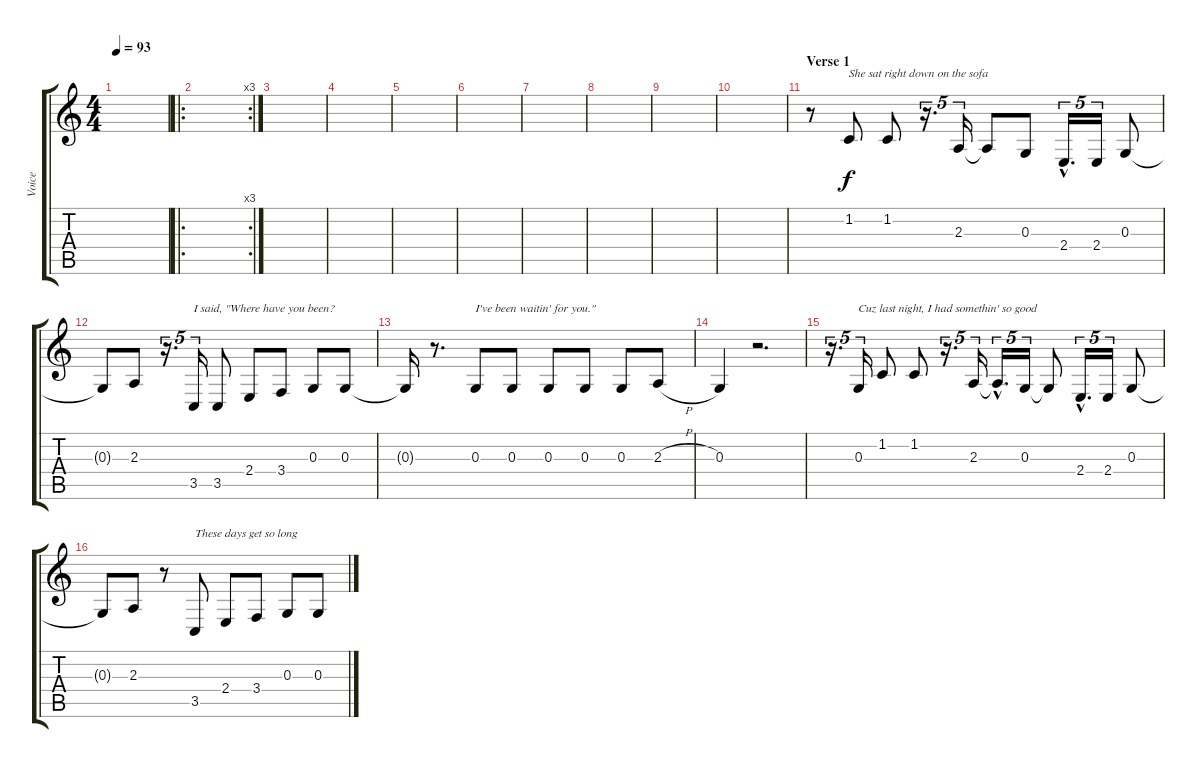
\track ("Voice" "Voice") {instrument altosax}
\staff {score tabs}
\tuning (E4 B3 G3 D3 A2 E2) {hide}
\ts (4 4)
\tempo 93
\clef g2
\ks c
|
\ro
\rc 3
|
|
|
|
|
|
|
|
|
\section ("" "Verse 1")
r.8 1.2.8{txt "She sat right down on the sofa"} 1.2.8 r.16{d tu (5 4)} 2.3.16{tu (5 4)} 2.3{t}.8 0.3.8 2.4{hac}.16{d tu (5 4)} 2.4.16{tu (5 4)} 0.3.8 |
0.3{t}.8 2.3.8 r.16{d tu (5 4)} 3.5.16{tu (5 4) txt "I said, \"Where have you been?"} 3.5.8 2.4.8 3.4.8 0.3.8 0.3.8 |
0.3{t}.16 r.8{d} 0.3.8{txt "I've been waitin' for you.\""} 0.3.8 0.3.8 0.3.8 0.3.8 2.3{h}.8 |
0.3.4 r.2{d} |
r.16{d tu (5 4)} 0.3.16{tu (5 4) txt "Cuz last night, I had somethin' so good"} 1.2.8 1.2.8 r.16{d tu (5 4)} 2.3.16{tu (5 4)} 2.3{hac t}.16{d tu (5 4)} 0.3.16{tu (5 4)} 0.3{t}.8 2.4{hac}.16{d tu (5 4)} 2.4.16{tu (5 4)} 0.3.8 |
0.3{t}.8 2.3.8 r.8 3.5.8{txt "These days get so long"} 2.4.8 3.4.8 0.3.8 0.3.8
